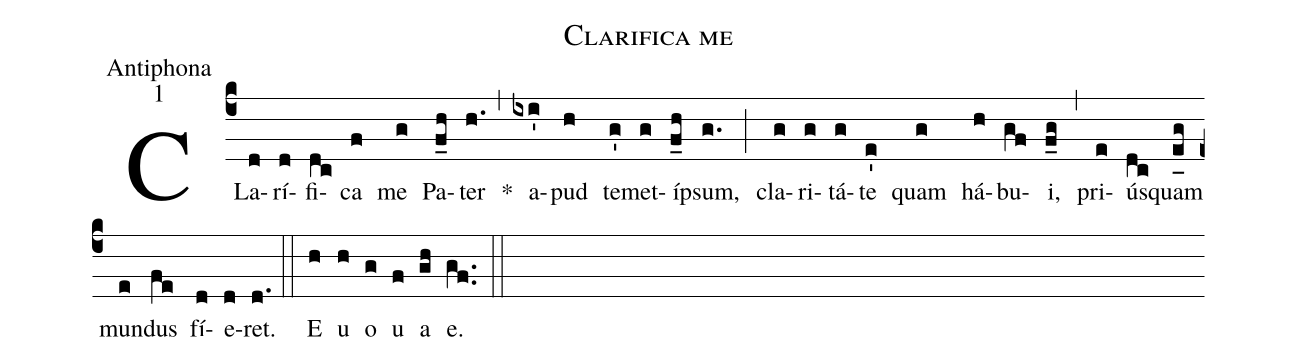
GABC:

name:Clarifica me;
office-part:Antiphona;
mode:1;
%%
(c4) CLa(d)rí(d)fi(dc)ca(f) me(g) Pa(f_h)ter(h.) *(,) a(ixi')pud(h) te(g')met(g)í(f_h)psum,(g.) (;) cla(g)ri(g)tá(g)te(e') quam(g) há(h)bu(gf)i,(f_g) (,) pri(e)ús(dc)quam(e_[uh:l]g) mun(e)dus(fe) fí(d)e(d)ret.(d.) (::) <eu>E(h) u(h) o(g) u(f) a(gh) e.</eu>(gf..) (::)
